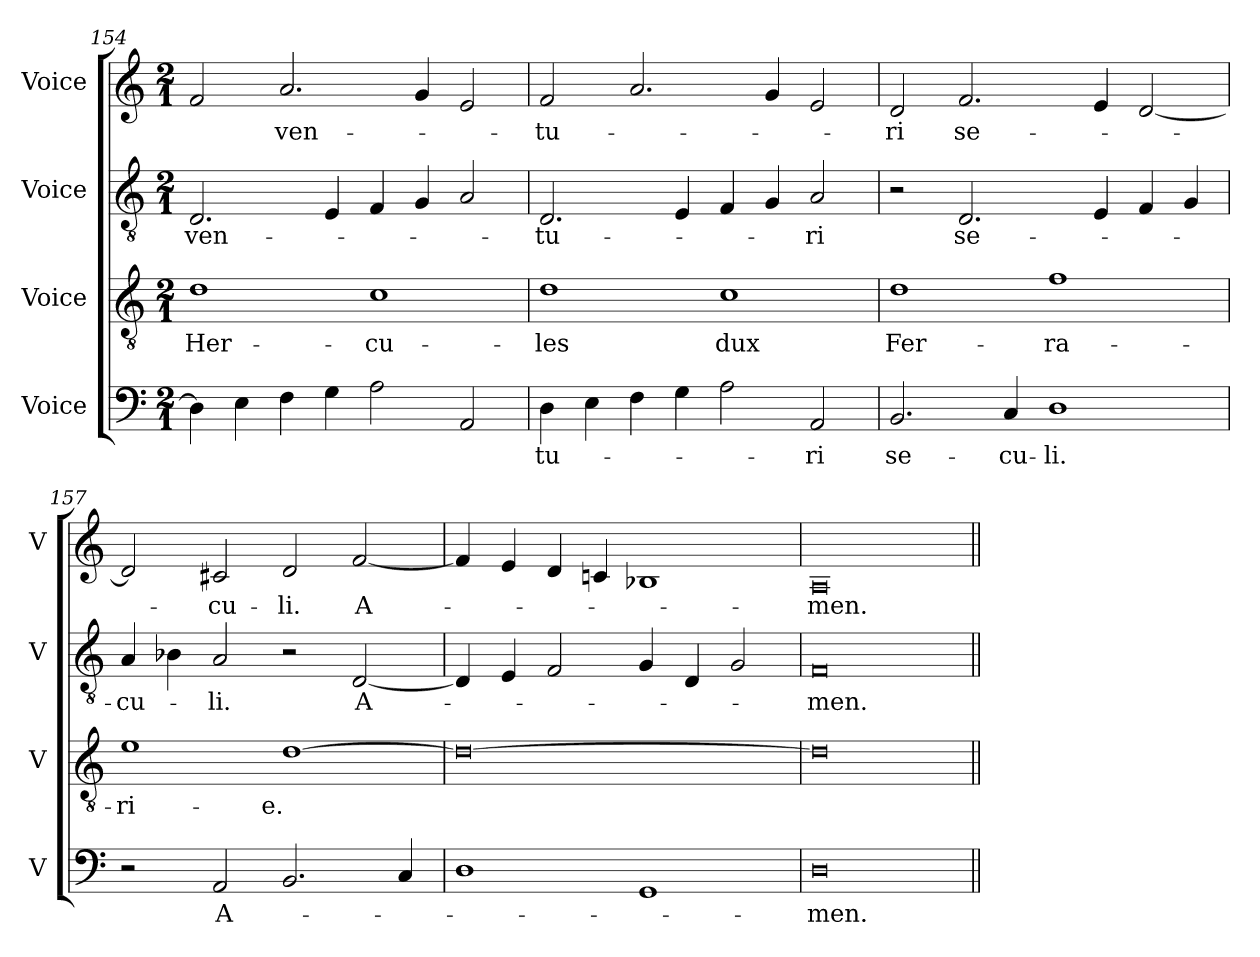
**kern	**text	**kern	**text	**kern	**text	**kern	**text
*part4	*part4	*part3	*part3	*part2	*part2	*part1	*part1
*staff4	*staff4	*staff3	*staff3	*staff2	*staff2	*staff1	*staff1
*I"Voice	*	*I"Voice	*	*I"Voice	*	*I"Voice	*
*I'V	*	*I'V	*	*I'V	*	*I'V	*
*clefF4	*	*clefGv2	*	*clefGv2	*	*clefG2	*
*k[]	*	*k[]	*	*k[]	*	*k[]	*
*M2/1	*	*M2/1	*	*M2/1	*	*M2/1	*
=154	=154	=154	=154	=154	=154	=154	=154
!	!	!	!LO:LY:b	!	!LO:LY:b	!	!
4D\]	.	1d	Her-	2.D/	ven-	2f/	.
4E\	.	.	.	.	.	.	.
!	!	!	!	!	!	!	!LO:LY:b
4F\	.	.	.	.	.	2.a/	ven-
4G\	.	.	.	4E/	.	.	.
!	!	!	!LO:LY:b	!	!	!	!
2A\	.	1c	-cu-	4F/	.	.	.
.	.	.	.	4G/	.	4g/	.
2AA/	.	.	.	2A/	.	2e/	.
!!LO:PB:g=z
=155	=155	=155	=155	=155	=155	=155	=155
!	!LO:LY:b	!	!LO:LY:b	!	!LO:LY:b	!	!LO:LY:b
4D\	-tu-	1d	-les	2.D/	-tu-	2f/	-tu-
4E\	.	.	.	.	.	.	.
4F\	.	.	.	.	.	2.a/	.
4G\	.	.	.	4E/	.	.	.
!	!	!	!LO:LY:b	!	!	!	!
2A\	.	1c	dux	4F/	.	.	.
.	.	.	.	4G/	.	4g/	.
!	!LO:LY:b	!	!	!	!LO:LY:b	!	!
2AA/	-ri	.	.	2A/	-ri	2e/	.
=156	=156	=156	=156	=156	=156	=156	=156
!	!LO:LY:b	!	!LO:LY:b	!	!	!	!LO:LY:b
2.BB/	se-	1d	Fer-	2r	.	2d/	-ri
!	!	!	!	!	!LO:LY:b	!	!LO:LY:b
.	.	.	.	2.D/	se-	2.f/	se-
!	!LO:LY:b	!	!	!	!	!	!
4C/	-cu-	.	.	.	.	.	.
!	!LO:LY:b	!	!LO:LY:b	!	!	!	!
1D	-li.	1f	-ra-	.	.	.	.
.	.	.	.	4E/	.	4e/	.
.	.	.	.	4F/	.	[2d/	.
.	.	.	.	4G/	.	.	.
=157	=157	=157	=157	=157	=157	=157	=157
!	!	!	!LO:LY:b	!	!LO:LY:b	!	!
2r	.	1e	-ri-	4A/	-cu-	2d/]	.
.	.	.	.	4B-X\	.	.	.
!	!LO:LY:b	!	!	!	!LO:LY:b	!	!LO:LY:b
2AA/	A-	.	.	2A/	-li.	2c#X/	-cu-
!	!	!	!LO:LY:b	!	!	!	!LO:LY:b
2.BB/	.	[1d	-e.	2r	.	2d/	-li.
!	!	!	!	!	!LO:LY:b	!	!LO:LY:b
.	.	.	.	[2D/	A-	[2f/	A-
4C/	.	.	.	.	.	.	.
!!LO:LB:g=z
=158	=158	=158	=158	=158	=158	=158	=158
1D	.	0d_	.	4D/]	.	4f/]	.
.	.	.	.	4E/	.	4e/	.
.	.	.	.	2F/	.	4d/	.
.	.	.	.	.	.	4cn/	.
1GG	.	.	.	4G/	.	1B-X	.
.	.	.	.	4D/	.	.	.
.	.	.	.	2G/	.	.	.
=159	=159	=159	=159	=159	=159	=159	=159
!	!LO:LY:b	!	!	!	!LO:LY:b	!	!LO:LY:b
0D	-men.	0d]	.	0F	-men.	0A	-men.
=||	=||	=||	=||	=||	=||	=||	=||
*-	*-	*-	*-	*-	*-	*-	*-
